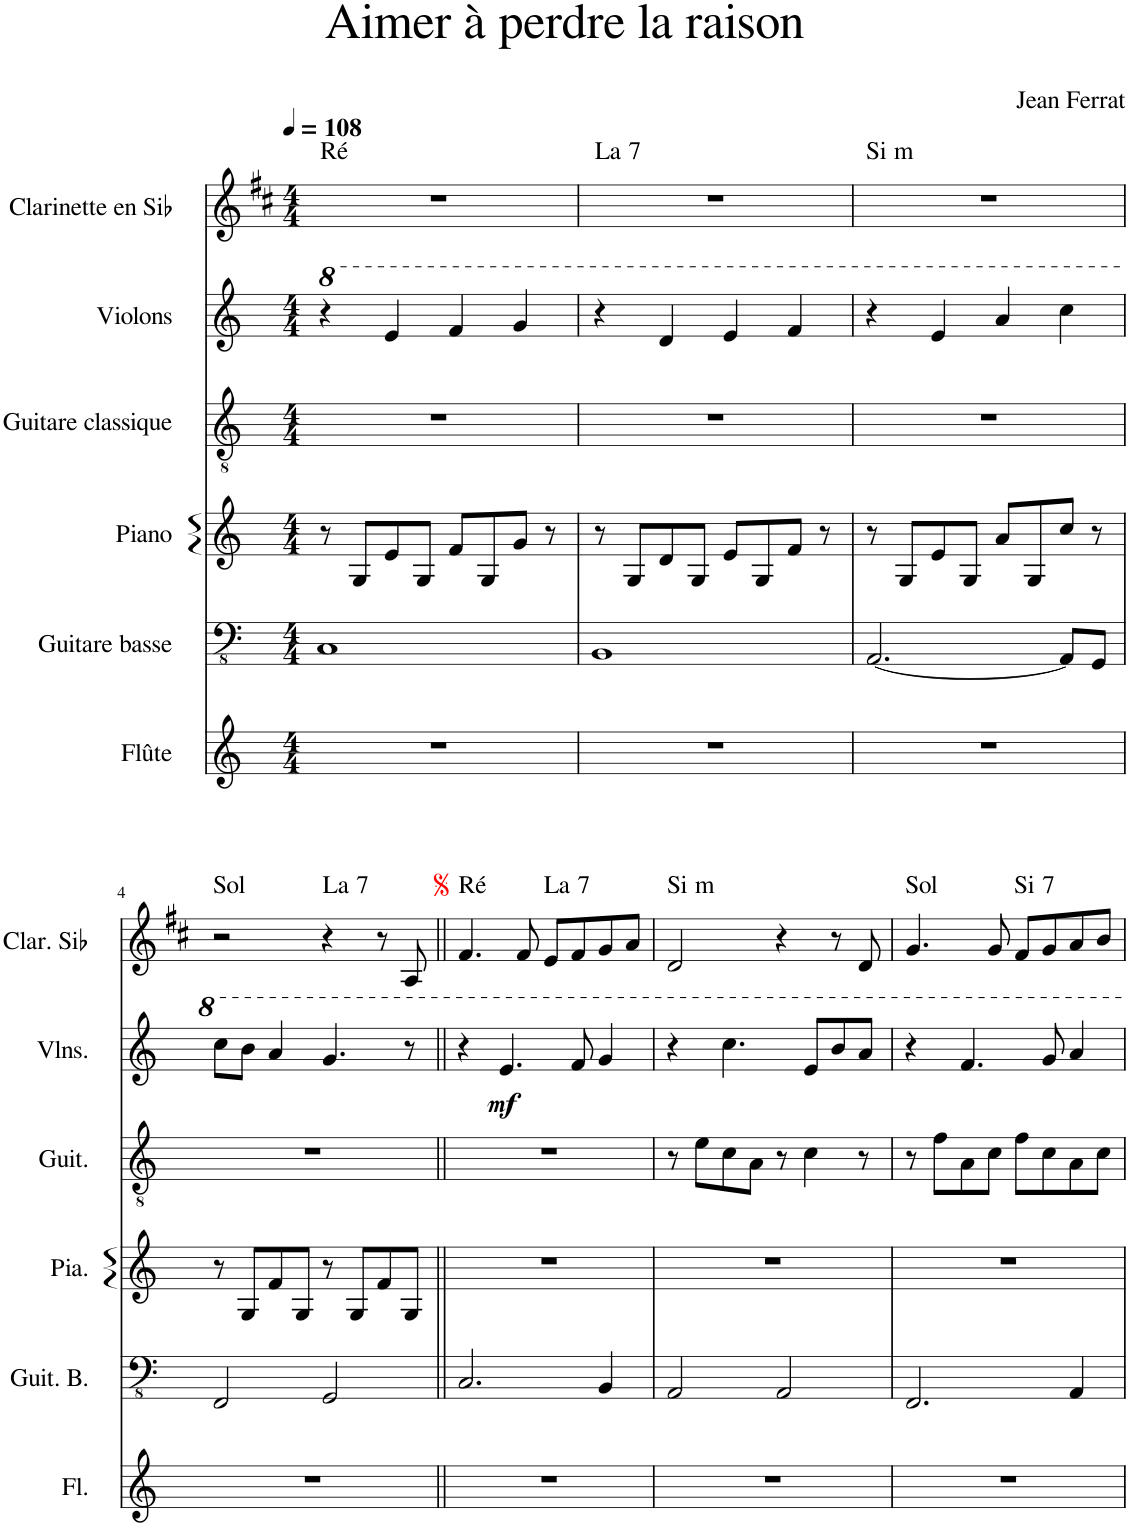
**kern	**kern	**kern	**kern	**kern	**dynam	**kern	**harte
*part6	*part5	*part4	*part3	*part2	*part2	*part1	*part1
*staff6	*staff5	*staff4	*staff3	*staff2	*staff2	*staff1	*
*I"Flûte	*I"Guitare basse	*I"Piano	*I"Guitare classique	*I"Violons	*	*I"Clarinette en Sib	*
*I'Fl.	*I'Guit. B.	*I'Pia.	*I'Guit.	*I'Vlns.	*	*I'Clar. Sib	*
*clefG2	*clefFv4	*clefG2	*clefGv2	*clefG2	*	*clefG2	*
*	*	*	*	*	*	*Trd1c2	*
*k[]	*k[]	*k[]	*k[]	*k[]	*	*k[f#c#]	*
*M4/4	*M4/4	*M4/4	*M4/4	*M4/4	*	*M4/4	*
*MM108	*MM108	*MM108	*MM108	*MM108	*	*MM108	*
=1	=1	=1	=1	=1	=1	=1	=1
1r	1CC	8r	1r	4r	.	1r	D:maj
.	.	8G/L	.	.	.	.	.
.	.	8e/	.	4ee/	.	.	.
.	.	8G/J	.	.	.	.	.
.	.	8f/L	.	4ff/	.	.	.
.	.	8G/	.	.	.	.	.
.	.	8g/J	.	4gg/	.	.	.
.	.	8r	.	.	.	.	.
=2	=2	=2	=2	=2	=2	=2	=2
!	!	!	!	!	!	!	!LO:H:kt=7
1r	1BBB	8r	1r	4r	.	1r	A:7
.	.	8G/L	.	.	.	.	.
.	.	8d/	.	4dd/	.	.	.
.	.	8G/J	.	.	.	.	.
.	.	8e/L	.	4ee/	.	.	.
.	.	8G/	.	.	.	.	.
.	.	8f/J	.	4ff/	.	.	.
.	.	8r	.	.	.	.	.
=3	=3	=3	=3	=3	=3	=3	=3
1r	[2.AAA/	8r	1r	4r	.	1r	B:maj
.	.	8G/L	.	.	.	.	.
.	.	8e/	.	4ee/	.	.	.
.	.	8G/J	.	.	.	.	.
.	.	8a/L	.	4aa/	.	.	.
.	.	8G/	.	.	.	.	.
.	8AAA/L]	8cc/J	.	4ccc\	.	.	.
.	8GGG/J	8r	.	.	.	.	.
!!LO:LB:g=z
=4	=4	=4	=4	=4	=4	=4	=4
1r	2FFF/	8r	1r	8ccc\L	.	2r	G:maj
.	.	8G/L	.	8bb\J	.	.	.
.	.	8f/	.	4aa/	.	.	.
.	.	8G/J	.	.	.	.	.
!	!	!	!	!	!	!	!LO:H:kt=7
.	2GGG/	8r	.	4.gg/	.	4r	A:7
.	.	8G/L	.	.	.	.	.
.	.	8f/	.	.	.	8r	.
.	.	8G/J	.	8r	.	8A/	.
=5||	=5||	=5||	=5||	=5||	=5||	=5||	=5||
1r	2.CC/	1r	1r	4r	.	4.f#/	D:maj
!	!	!	!	!	!LO:DY:b	!	!
.	.	.	.	4.ee/	mf	.	.
.	.	.	.	.	.	8f#/	.
!	!	!	!	!	!	!	!LO:H:kt=7
.	.	.	.	.	.	8e/L	A:7
.	.	.	.	8ff/	.	8f#/	.
.	4BBB/	.	.	4gg/	.	8g/	.
.	.	.	.	.	.	8a/J	.
=6	=6	=6	=6	=6	=6	=6	=6
1r	2AAA/	1r	8r	4r	.	2d/	B:maj
.	.	.	8e\L	.	.	.	.
.	.	.	8c\	4.ccc\	.	.	.
.	.	.	8A\J	.	.	.	.
.	2AAA/	.	8r	.	.	4r	.
.	.	.	4c\	8ee/L	.	.	.
.	.	.	.	8bb/	.	8r	.
.	.	.	8r	8aa/J	.	8d/	.
=7	=7	=7	=7	=7	=7	=7	=7
1r	2.FFF/	1r	8r	4r	.	4.g/	G:maj
.	.	.	8f\L	.	.	.	.
.	.	.	8A\	4.ff/	.	.	.
.	.	.	8c\J	.	.	8g/	.
!	!	!	!	!	!	!	!LO:H:kt=7
.	.	.	8f\L	.	.	8f#/L	B:7
.	.	.	8c\	8gg/	.	8g/	.
.	4AAA/	.	8A\	4aa/	.	8a/	.
.	.	.	8c\J	.	.	8b/J	.
=	=	=	=	=	=	=	=
*-	*-	*-	*-	*-	*-	*-	*-
